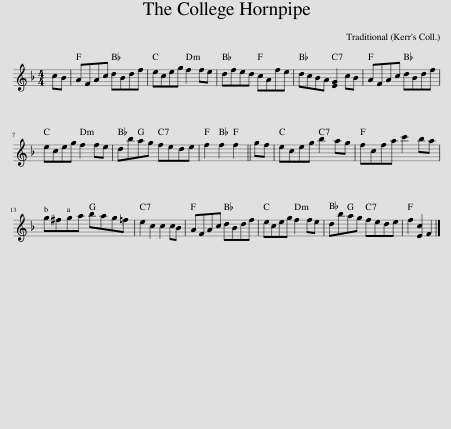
X:1
L:1/8
M:4/4
I:linebreak $
K:F
V:1 treble
V:1
 cB | AFAc dBdf | eceg f2 fe | dfed cAfe | dcBA [EG]2 cB | %5
 AFAc dBdf |$ eceg f2 fe | dbag fede | f2 f2 f2 || gf | %10
 eceg b2 ag | fcfa c'2 ba |$ g^fga bag=f | e2 c2 c2 cB | AFAc dBdf | %15
 eceg f2 fe | dbag fede | f2 [Ec]2 F2 |] %18
